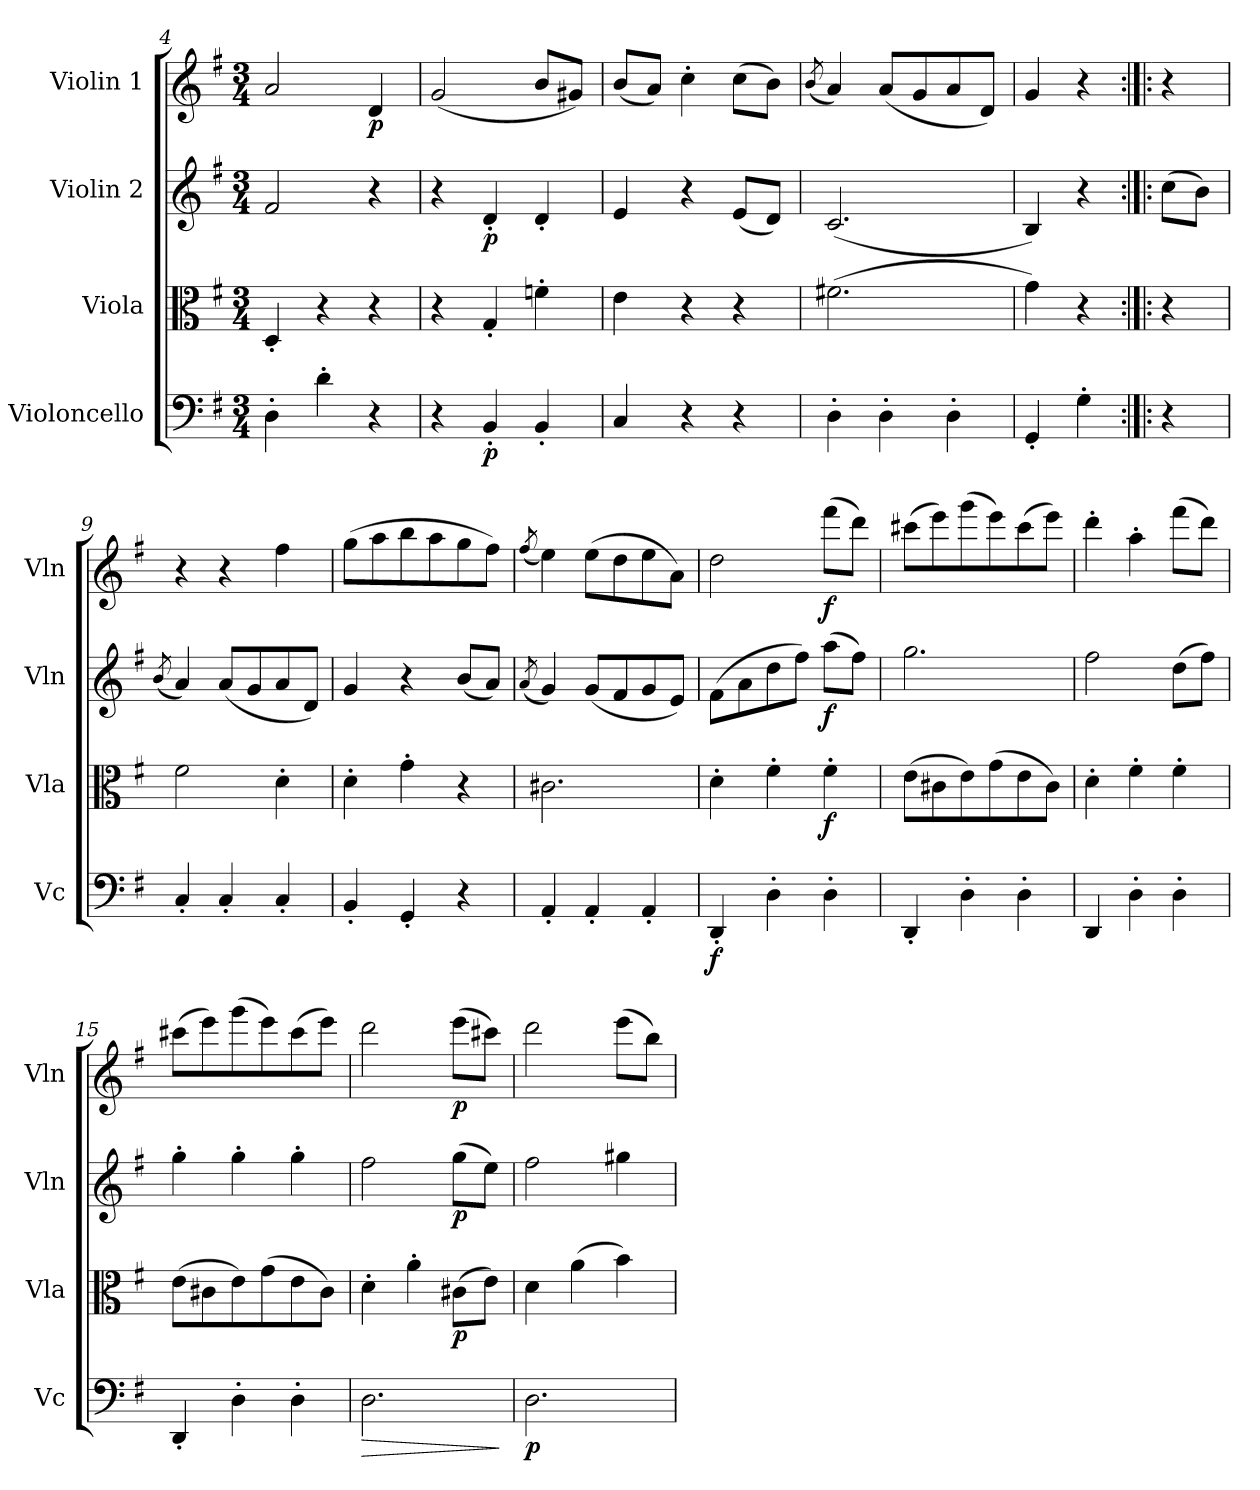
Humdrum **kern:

**kern	**dynam	**kern	**dynam	**kern	**dynam	**kern	**dynam
*part4	*part4	*part3	*part3	*part2	*part2	*part1	*part1
*staff4	*staff4	*staff3	*staff3	*staff2	*staff2	*staff1	*staff1
*I"Violoncello	*	*I"Viola	*	*I"Violin 2	*	*I"Violin 1	*
*I'Vc	*	*I'Vla	*	*I'Vln	*	*I'Vln	*
!!LO:LB:g=z
*clefF4	*	*clefC3	*	*clefG2	*	*clefG2	*
*k[f#]	*	*k[f#]	*	*k[f#]	*	*k[f#]	*
*M3/4	*	*M3/4	*	*M3/4	*	*M3/4	*
=4	=4	=4	=4	=4	=4	=4	=4
4D'\	.	4D'/	.	2f#/	.	2a/	.
4d'\	.	4r	.	.	.	.	.
!	!	!	!	!	!	!	!LO:DY:b
4r	.	4r	.	4r	.	4d/	p
=5	=5	=5	=5	=5	=5	=5	=5
4r	.	4r	.	4r	.	(2g/	.
!	!LO:DY:b	!	!LO:DY:b	!	!	!	!
!	!	!	!LO:DY:n=1:b	!	!	!	!
!	!	!	!LO:DY:n=2:b	!	!LO:DY:b	!	!
4BB'/	p	4G'/	other-dynamics p other-dynamics	4d'/	p	.	.
4BB'/	.	4fn'\	.	4d'/	.	8b/L	.
.	.	.	.	.	.	8g#X/J)	.
=6	=6	=6	=6	=6	=6	=6	=6
4C/	.	4e\	.	4e/	.	(8b/L	.
.	.	.	.	.	.	8a/J)	.
4r	.	4r	.	4r	.	4cc'\	.
4r	.	4r	.	(8e/L	.	(8cc\L	.
.	.	.	.	8d/J)	.	8b\J)	.
=7	=7	=7	=7	=7	=7	=7	=7
.	.	.	.	.	.	(8qb/	.
4D'\	.	(2.f#X\	.	(2.c/	.	4a/)	.
4D'\	.	.	.	.	.	(8a/L	.
.	.	.	.	.	.	8g/	.
4D'\	.	.	.	.	.	8a/	.
.	.	.	.	.	.	8d/J)	.
=7X1	=7X1	=7X1	=7X1	=7X1	=7X1	=7X1	=7X1
4GG'/	.	4g\)	.	4B/)	.	4g/	.
4G'\	.	4r	.	4r	.	4r	.
!!LO:LB:g=z
=8:|!|:	=8:|!|:	=8:|!|:	=8:|!|:	=8:|!|:	=8:|!|:	=8:|!|:	=8:|!|:
4r	.	4r	.	(8cc\L	.	4r	.
.	.	.	.	8b\J)	.	.	.
=9	=9	=9	=9	=9	=9	=9	=9
.	.	.	.	(8qb/	.	.	.
4C'/	.	2f#\	.	4a/)	.	4r	.
4C'/	.	.	.	(8a/L	.	4r	.
.	.	.	.	8g/	.	.	.
4C'/	.	4d'\	.	8a/	.	4ff#\	.
.	.	.	.	8d/J)	.	.	.
=10	=10	=10	=10	=10	=10	=10	=10
4BB'/	.	4d'\	.	4g/	.	(8gg\L	.
.	.	.	.	.	.	8aa\	.
4GG'/	.	4g'\	.	4r	.	8bb\	.
.	.	.	.	.	.	8aa\	.
4r	.	4r	.	(8b/L	.	8gg\	.
.	.	.	.	8a/J)	.	8ff#\J)	.
=11	=11	=11	=11	=11	=11	=11	=11
.	.	.	.	(8qa/	.	(8qff#/	.
4AA'/	.	2.c#X\	.	4g/)	.	4ee\)	.
4AA'/	.	.	.	(8g/L	.	(8ee\L	.
.	.	.	.	8f#/	.	8dd\	.
4AA'/	.	.	.	8g/	.	8ee\	.
.	.	.	.	8e/J)	.	8a\J)	.
=12	=12	=12	=12	=12	=12	=12	=12
!	!LO:DY:b	!	!	!	!	!	!
4DD'/	f	4d'\	.	(8f#\L	.	2dd\	.
.	.	.	.	8a\	.	.	.
4D'\	.	4f#'\	.	8dd\	.	.	.
.	.	.	.	8ff#\J)	.	.	.
!	!	!	!LO:DY:b	!	!LO:DY:b	!	!LO:DY:b
4D'\	.	4f#'\	f	(8aa\L	f	(8fff#\L	f
.	.	.	.	8ff#\J)	.	8ddd\J)	.
!!LO:LB:g=z
=13	=13	=13	=13	=13	=13	=13	=13
4DD'/	.	(8e\L	.	2.gg\	.	(8ccc#X\L	.
.	.	8c#X\	.	.	.	8eee\)	.
4D'\	.	8e\)	.	.	.	(8ggg\	.
.	.	(8g\	.	.	.	8eee\)	.
4D'\	.	8e\	.	.	.	(8ccc#\	.
.	.	8c#\J)	.	.	.	8eee\J)	.
!!LO:PB:g=z
=14	=14	=14	=14	=14	=14	=14	=14
4DD/	.	4d'\	.	2ff#\	.	4ddd'\	.
4D'\	.	4f#'\	.	.	.	4aa'\	.
4D'\	.	4f#'\	.	(8dd\L	.	(8fff#\L	.
.	.	.	.	8ff#\J)	.	8ddd\J)	.
=15	=15	=15	=15	=15	=15	=15	=15
4DD'/	.	(8e\L	.	4gg'\	.	(8ccc#X\L	.
.	.	8c#X\	.	.	.	8eee\)	.
4D'\	.	8e\)	.	4gg'\	.	(8ggg\	.
.	.	(8g\	.	.	.	8eee\)	.
4D'\	.	8e\	.	4gg'\	.	(8ccc#\	.
.	.	8c#\J)	.	.	.	8eee\J)	.
=16	=16	=16	=16	=16	=16	=16	=16
!	!LO:HP:b	!	!	!	!	!	!
2.D\	>	4d'\	.	2ff#\	.	2ddd\	.
.	.	4a'\	.	.	.	.	.
!	!	!	!LO:DY:b	!	!LO:DY:b	!	!LO:DY:b
.	.	(8c#X\L	p	(8gg\L	p	(8eee\L	p
.	.	8e\J)	.	8ee\J)	.	8ccc#X\J)	.
.	]	.	.	.	.	.	.
=17	=17	=17	=17	=17	=17	=17	=17
!	!LO:DY:b	!	!	!	!	!	!
2.D\	p	4d\	.	2ff#\	.	2ddd\	.
.	.	(4a\	.	.	.	.	.
.	.	4b\)	.	4gg#X\	.	(8eee\L	.
.	.	.	.	.	.	8bb\J)	.
=	=	=	=	=	=	=	=
*-	*-	*-	*-	*-	*-	*-	*-
